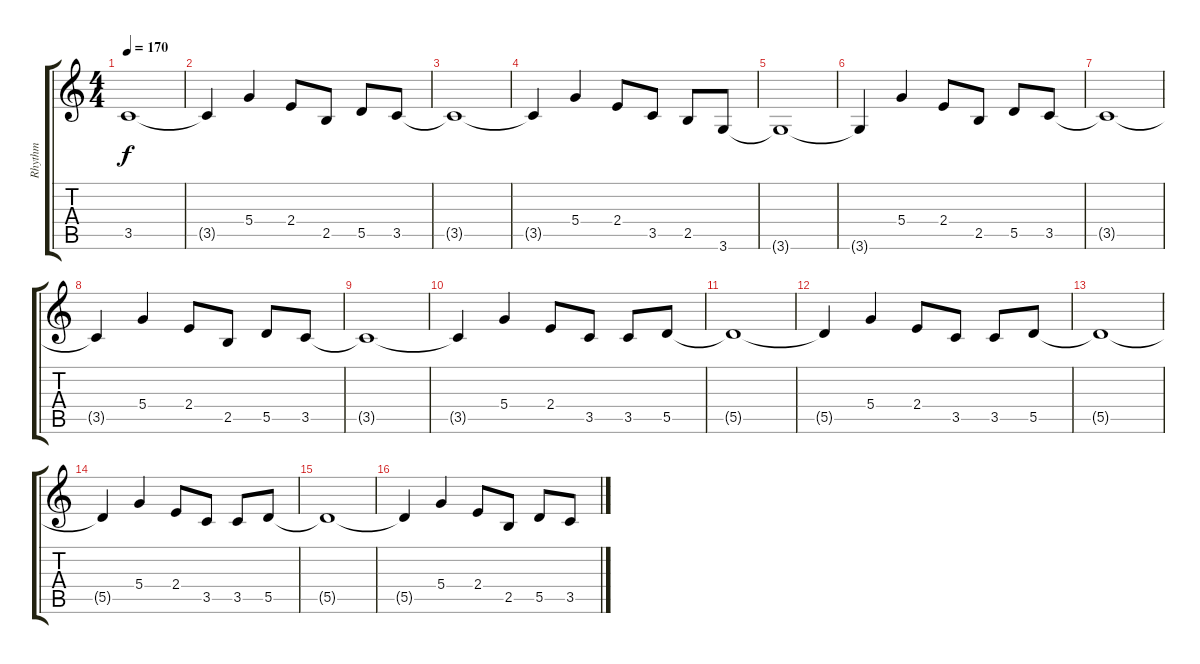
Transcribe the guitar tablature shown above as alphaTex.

\track ("Rhythm" "Rhythm") {instrument overdrivenguitar}
\staff {score tabs}
\tuning (E4 B3 G3 D3 A2 E2) {hide}
\ts (4 4)
\tempo 170
\clef g2
\ks c
3.5.1{dy f} |
3.5{t}.4 5.4.4 2.4.8 2.5.8 5.5.8 3.5.8 |
3.5{t}.1 |
3.5{t}.4 5.4.4 2.4.8 3.5.8 2.5.8 3.6.8 |
3.6{t}.1 |
3.6{t}.4 5.4.4 2.4.8 2.5.8 5.5.8 3.5.8 |
3.5{t}.1 |
3.5{t}.4 5.4.4 2.4.8 2.5.8 5.5.8 3.5.8 |
3.5{t}.1 |
3.5{t}.4 5.4.4 2.4.8 3.5.8 3.5.8 5.5.8 |
5.5{t}.1 |
5.5{t}.4 5.4.4 2.4.8 3.5.8 3.5.8 5.5.8 |
5.5{t}.1 |
5.5{t}.4 5.4.4 2.4.8 3.5.8 3.5.8 5.5.8 |
5.5{t}.1 |
5.5{t}.4 5.4.4 2.4.8 2.5.8 5.5.8 3.5.8
